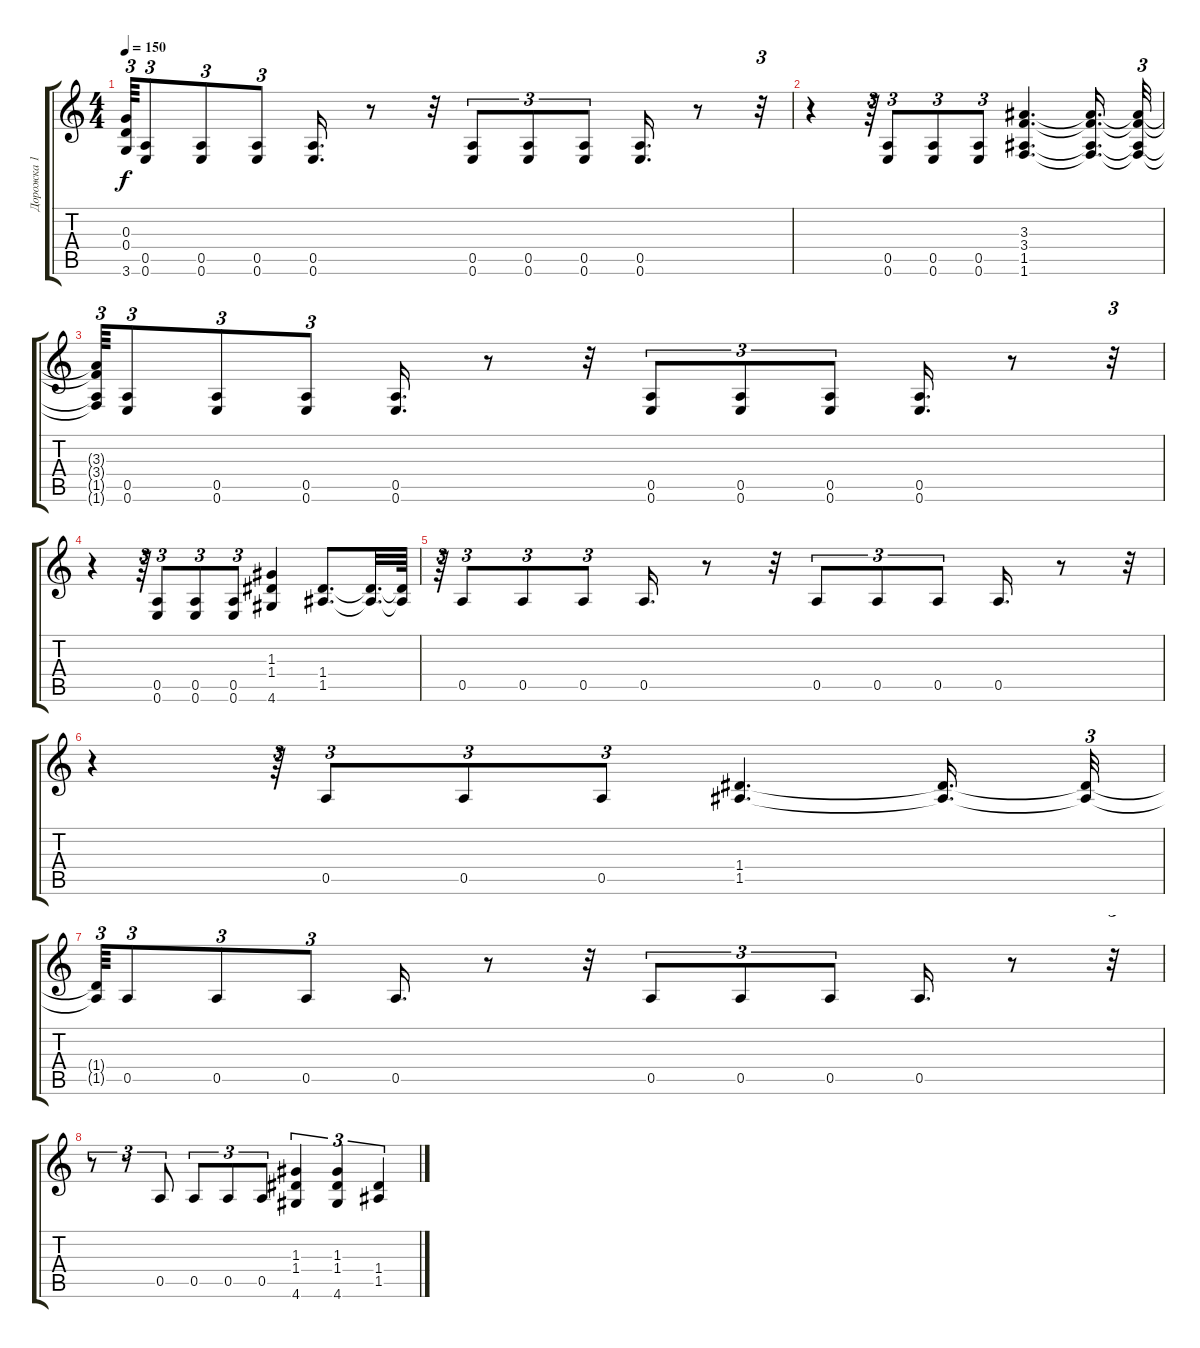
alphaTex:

\track ("Дорожка 1" "Дорожка 1") {instrument overdrivenguitar}
\staff {score tabs}
\tuning (E4 B3 G3 D3 A2 E2) {hide}
\ts (4 4)
\tempo 150
\clef g2
\ks c
(0.3{t} 0.4{t} 3.6{t}).64{tu (3 2) dy f} (0.5 0.6).8{tu (3 2)} (0.5 0.6).8{tu (3 2)} (0.5 0.6).8{tu (3 2)} (0.5 0.6).16{d} r.8 r.32 (0.5 0.6).8{tu (3 2)} (0.5 0.6).8{tu (3 2)} (0.5 0.6).8{tu (3 2)} (0.5 0.6).16{d} r.8 r.32{tu (3 2)} |
r.4 r.64{tu (3 2)} (0.5 0.6).8{tu (3 2)} (0.5 0.6).8{tu (3 2)} (0.5 0.6).8{tu (3 2)} (3.3 3.4 1.5 1.6).4{d} (3.3{t} 3.4{t} 1.5{t} 1.6{t}).16{d} (3.3{t} 3.4{t} 1.5{t} 1.6{t}).32{tu (3 2)} |
(3.3{t} 3.4{t} 1.5{t} 1.6{t}).64{tu (3 2)} (0.5 0.6).8{tu (3 2)} (0.5 0.6).8{tu (3 2)} (0.5 0.6).8{tu (3 2)} (0.5 0.6).16{d} r.8 r.32 (0.5 0.6).8{tu (3 2)} (0.5 0.6).8{tu (3 2)} (0.5 0.6).8{tu (3 2)} (0.5 0.6).16{d} r.8 r.32{tu (3 2)} |
r.4 r.64{tu (3 2)} (0.5 0.6).8{tu (3 2)} (0.5 0.6).8{tu (3 2)} (0.5 0.6).8{tu (3 2)} (1.3 1.4 4.6).4 (1.4 1.5).8{d} (1.4{t} 1.5{t}).32{d} (1.4{t} 1.5{t}).64 |
r.64{tu (3 2)} 0.5.8{tu (3 2)} 0.5.8{tu (3 2)} 0.5.8{tu (3 2)} 0.5.16{d} r.8 r.32 0.5.8{tu (3 2)} 0.5.8{tu (3 2)} 0.5.8{tu (3 2)} 0.5.16{d} r.8 r.32{tu (3 2)} |
r.4 r.64{tu (3 2)} 0.5.8{tu (3 2)} 0.5.8{tu (3 2)} 0.5.8{tu (3 2)} (1.4 1.5).4{d} (1.4{t} 1.5{t}).16{d} (1.4{t} 1.5{t}).32{tu (3 2)} |
(1.4{t} 1.5{t}).64{tu (3 2)} 0.5.8{tu (3 2)} 0.5.8{tu (3 2)} 0.5.8{tu (3 2)} 0.5.16{d} r.8 r.32 0.5.8{tu (3 2)} 0.5.8{tu (3 2)} 0.5.8{tu (3 2)} 0.5.16{d} r.8 r.32{tu (3 2)} |
r.8{tu (3 2)} r.8{tu (3 2)} 0.5.8{tu (3 2)} 0.5.8{tu (3 2)} 0.5.8{tu (3 2)} 0.5.8{tu (3 2)} (1.3 1.4 4.6).4{tu (3 2)} (1.3 1.4 4.6).4{tu (3 2)} (1.4 1.5).4{tu (3 2)}
